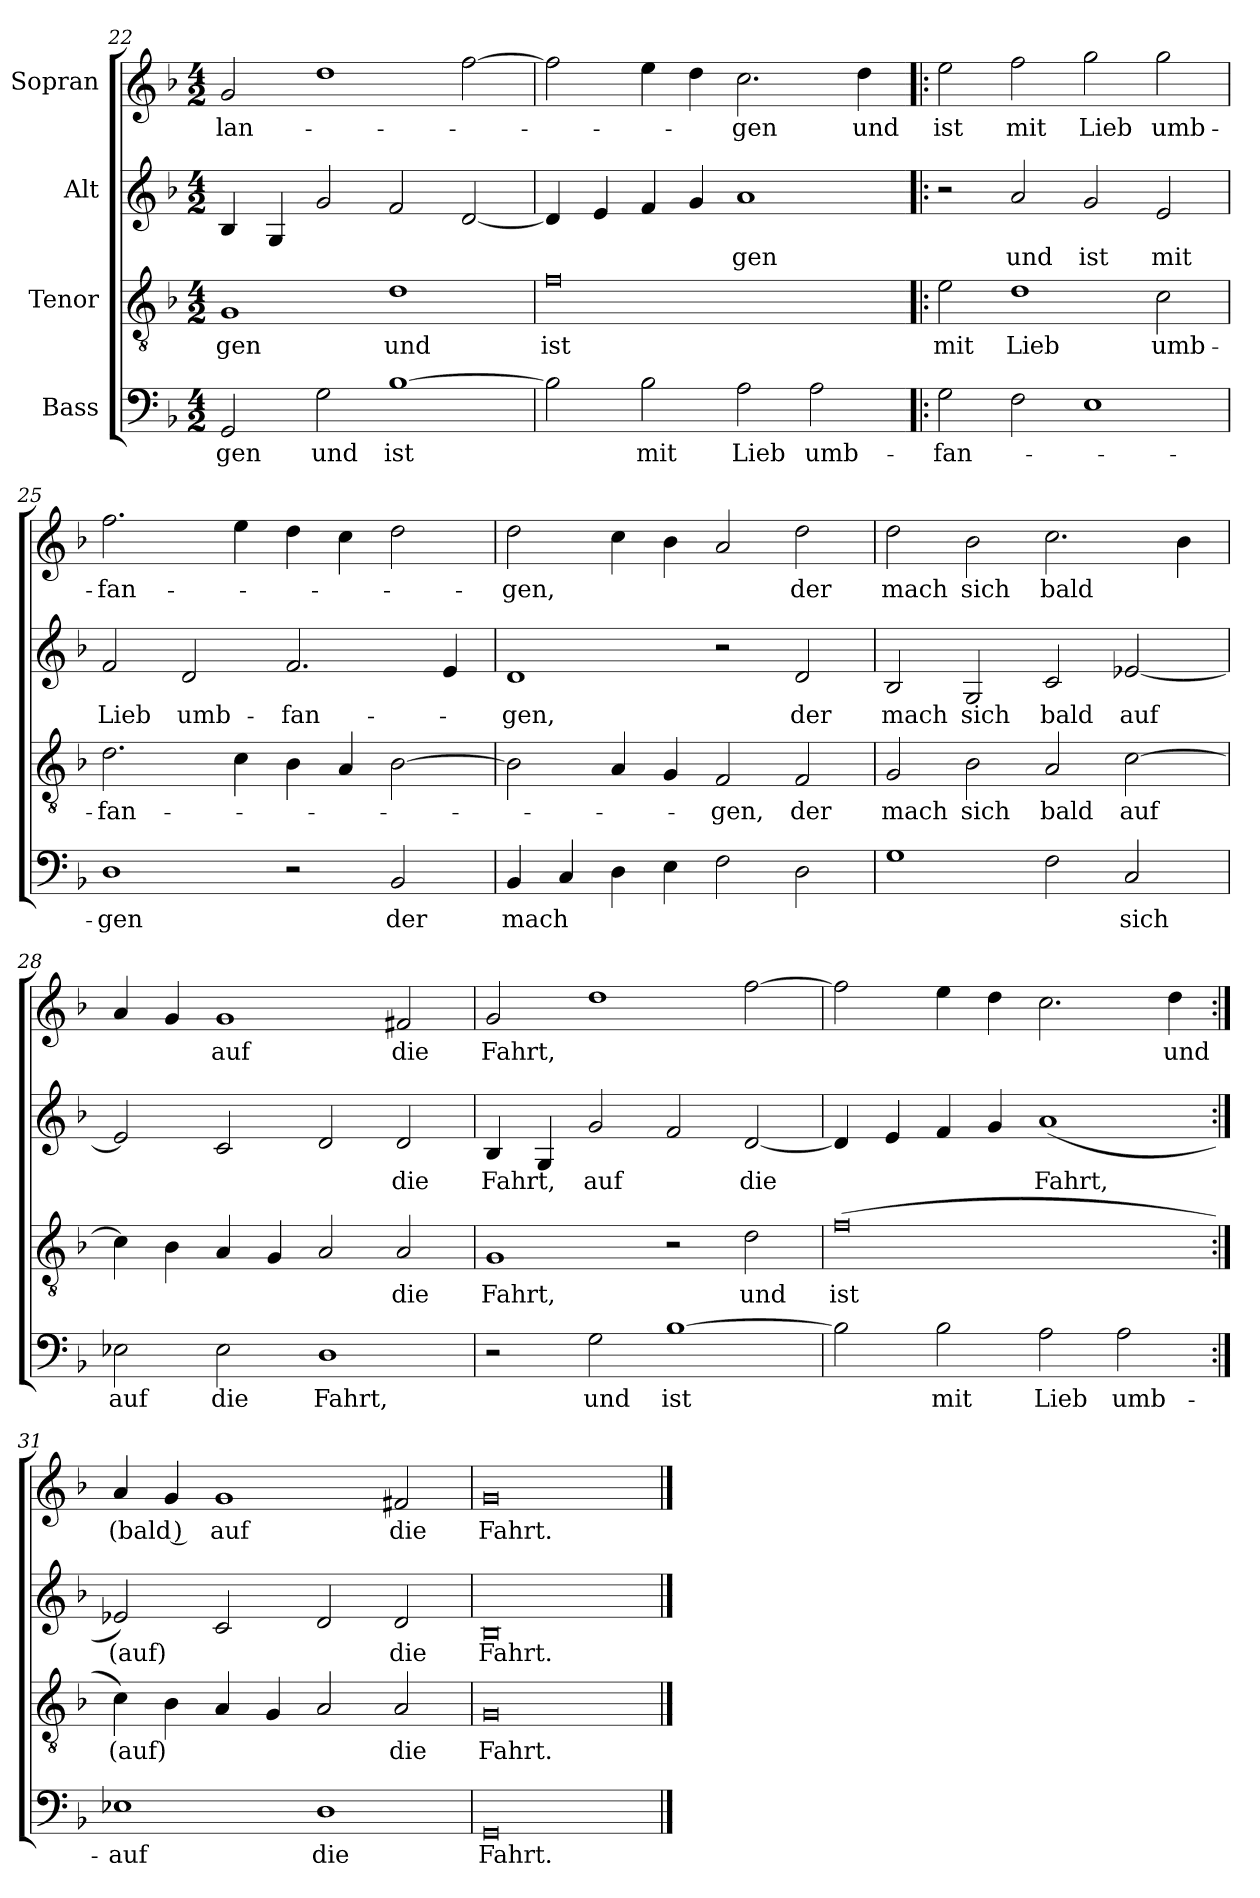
**kern	**text	**kern	**text	**kern	**text	**kern	**text
*part4	*part4	*part3	*part3	*part2	*part2	*part1	*part1
*staff4	*staff4	*staff3	*staff3	*staff2	*staff2	*staff1	*staff1
*I"Bass	*	*I"Tenor	*	*I"Alt	*	*I"Sopran	*
*clefF4	*	*clefGv2	*	*clefG2	*	*clefG2	*
*k[b-]	*	*k[b-]	*	*k[b-]	*	*k[b-]	*
*M4/2	*	*M4/2	*	*M4/2	*	*M4/2	*
=22	=22	=22	=22	=22	=22	=22	=22
!	!LO:LY:b	!	!LO:LY:b	!	!	!	!LO:LY:b
2GG/	-gen	1G	-gen	4B-/	.	2g/	-lan-
.	.	.	.	4G/	.	.	.
!	!LO:LY:b	!	!	!	!	!	!
2G\	und	.	.	2g/	.	1dd	.
!	!LO:LY:b	!	!LO:LY:b	!	!	!	!
[1B-	ist	1d	und	2f/	.	.	.
.	.	.	.	[2d/	.	[2ff\	.
=23	=23	=23	=23	=23	=23	=23	=23
!	!	!	!LO:LY:b	!	!	!	!
2B-\]	.	0f	ist	4d/]	.	2ff\]	.
.	.	.	.	4e/	.	.	.
!	!LO:LY:b	!	!	!	!	!	!
2B-\	mit	.	.	4f/	.	4ee\	.
.	.	.	.	4g/	.	4dd\	.
!	!LO:LY:b	!	!	!	!LO:LY:b	!	!LO:LY:b
2A\	Lieb	.	.	1a	-gen	2.cc\	-gen
!	!LO:LY:b	!	!	!	!	!	!
2A\	umb-	.	.	.	.	.	.
!	!	!	!	!	!	!	!LO:LY:b
.	.	.	.	.	.	4dd\	und
!!LO:PB:g=z
=24!|:	=24!|:	=24!|:	=24!|:	=24!|:	=24!|:	=24!|:	=24!|:
!	!LO:LY:b	!	!LO:LY:b	!	!	!	!LO:LY:b
2G\	-fan-	2e\	mit	2r	.	2ee\	ist
!	!	!	!LO:LY:b	!	!LO:LY:b	!	!LO:LY:b
2F\	.	1d	Lieb	2a/	und	2ff\	mit
!	!	!	!	!	!LO:LY:b	!	!LO:LY:b
1E	.	.	.	2g/	ist	2gg\	Lieb
!	!	!	!LO:LY:b	!	!LO:LY:b	!	!LO:LY:b
.	.	2c\	umb-	2e/	mit	2gg\	umb-
=25	=25	=25	=25	=25	=25	=25	=25
!	!LO:LY:b	!	!LO:LY:b	!	!LO:LY:b	!	!LO:LY:b
1D	-gen	2.d\	-fan-	2f/	Lieb	2.ff\	-fan-
!	!	!	!	!	!LO:LY:b	!	!
.	.	.	.	2d/	umb-	.	.
.	.	4c\	.	.	.	4ee\	.
!	!	!	!	!	!LO:LY:b	!	!
2r	.	4B-\	.	2.f/	-fan-	4dd\	.
.	.	4A/	.	.	.	4cc\	.
!	!LO:LY:b	!	!	!	!	!	!
2BB-/	der	[2B-\	.	.	.	2dd\	.
.	.	.	.	4e/	.	.	.
=26	=26	=26	=26	=26	=26	=26	=26
!	!LO:LY:b	!	!	!	!LO:LY:b	!	!LO:LY:b
4BB-/	mach	2B-\]	.	1d	-gen,	2dd\	-gen,
4C/	.	.	.	.	.	.	.
4D\	.	4A/	.	.	.	4cc\	.
4E\	.	4G/	.	.	.	4b-\	.
!	!	!	!LO:LY:b	!	!	!	!
2F\	.	2F/	gen,	2r	.	2a/	.
!	!	!	!LO:LY:b	!	!LO:LY:b	!	!LO:LY:b
2D\	.	2F/	der	2d/	der	2dd\	der
=27	=27	=27	=27	=27	=27	=27	=27
!	!	!	!LO:LY:b	!	!LO:LY:b	!	!LO:LY:b
1G	.	2G/	mach	2B-/	mach	2dd\	mach
!	!	!	!LO:LY:b	!	!LO:LY:b	!	!LO:LY:b
.	.	2B-\	sich	2G/	sich	2b-\	sich
!	!	!	!LO:LY:b	!	!LO:LY:b	!	!LO:LY:b
2F\	.	2A/	bald	2c/	bald	2.cc\	bald
!	!LO:LY:b	!	!LO:LY:b	!	!LO:LY:b	!	!
2C/	sich	[2c\	auf	[2e-X/	auf	.	.
.	.	.	.	.	.	4b-\	.
!!LO:LB:g=z
=28	=28	=28	=28	=28	=28	=28	=28
!	!LO:LY:b	!	!	!	!	!	!
2E-X\	auf	4c\]	.	2e-/]	.	4a/	.
.	.	4B-\	.	.	.	4g/	.
!	!LO:LY:b	!	!	!	!	!	!LO:LY:b
2E-\	die	4A/	.	2c/	.	1g	auf
.	.	4G/	.	.	.	.	.
!	!LO:LY:b	!	!	!	!	!	!
1D	Fahrt,	2A/	.	2d/	.	.	.
!	!	!	!LO:LY:b	!	!LO:LY:b	!	!LO:LY:b
.	.	2A/	die	2d/	die	2f#X/	die
=29	=29	=29	=29	=29	=29	=29	=29
!	!	!	!LO:LY:b	!	!LO:LY:b	!	!LO:LY:b
2r	.	1G	Fahrt,	4B-/	Fahrt,	2g/	Fahrt,
.	.	.	.	4G/	.	.	.
!	!LO:LY:b	!	!	!	!LO:LY:b	!	!
2G\	und	.	.	2g/	auf	1dd	.
!	!LO:LY:b	!	!	!	!	!	!
[1B-	ist	2r	.	2f/	.	.	.
!	!	!	!LO:LY:b	!	!LO:LY:b	!	!
.	.	2d\	und	[2d/	die	[2ff\	.
=30	=30	=30	=30	=30	=30	=30	=30
!	!	!	!LO:LY:b	!	!	!	!
2B-\]	.	(0f	ist	4d/]	.	2ff\]	.
.	.	.	.	4e/	.	.	.
!	!LO:LY:b	!	!	!	!	!	!
2B-\	mit	.	.	4f/	.	4ee\	.
.	.	.	.	4g/	.	4dd\	.
!	!LO:LY:b	!	!	!	!LO:LY:b	!	!
2A\	Lieb	.	.	(1a	Fahrt,	2.cc\	.
!	!LO:LY:b	!	!	!	!	!	!
2A\	umb-	.	.	.	.	.	.
!	!	!	!	!	!	!	!LO:LY:b
.	.	.	.	.	.	4dd\	und
=31:|!	=31:|!	=31:|!	=31:|!	=31:|!	=31:|!	=31:|!	=31:|!
!	!LO:LY:b	!	!LO:LY:b	!	!LO:LY:b	!	!LO:LY:b
1E-X	auf	4c\)	(auf)	2e-X/)	(auf)	4a/	(bald )
.	.	4B-\	.	.	.	4g/	.
!	!	!	!	!	!	!	!LO:LY:b
.	.	4A/	.	2c/	.	1g	auf
.	.	4G/	.	.	.	.	.
!	!LO:LY:b	!	!	!	!	!	!
1D	die	2A/	.	2d/	.	.	.
!	!	!	!LO:LY:b	!	!LO:LY:b	!	!LO:LY:b
.	.	2A/	die	2d/	die	2f#X/	die
=32	=32	=32	=32	=32	=32	=32	=32
!	!LO:LY:b	!	!LO:LY:b	!	!LO:LY:b	!	!LO:LY:b
0GG	Fahrt.	0G	Fahrt.	0B-	Fahrt.	0g	Fahrt.
==	==	==	==	==	==	==	==
*-	*-	*-	*-	*-	*-	*-	*-
